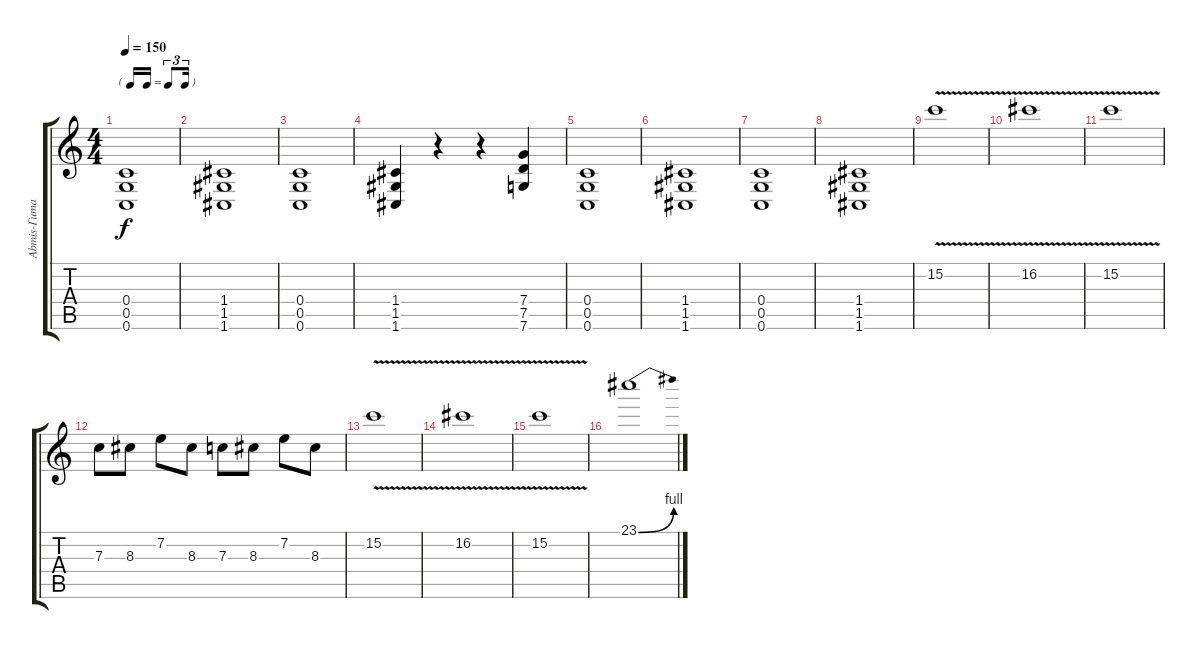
\track ("Abmis-Гитара 2" "Abmis-Гита") {instrument distortionguitar}
\staff {score tabs}
\tuning (D4 A3 F3 C3 G2 C2) {hide}
\ts (4 4)
\tf triplet16th
\tempo 150
\clef g2
\ks c
(0.4 0.5 0.6).1{dy f} |
(1.4 1.5 1.6).1 |
(0.4 0.5 0.6).1 |
(1.4 1.5 1.6).4 r.4 r.4 (7.4 7.5 7.6).4 |
(0.4 0.5 0.6).1 |
(1.4 1.5 1.6).1 |
(0.4 0.5 0.6).1 |
(1.4 1.5 1.6).1 |
15.2{v}.1 |
16.2{v}.1 |
15.2{v}.1 |
7.3.8 8.3.8 7.2.8 8.3.8 7.3.8 8.3.8 7.2.8 8.3.8 |
15.2{v}.1 |
16.2{v}.1 |
15.2{v}.1 |
23.1{be (bend 0 0 60 4)}.1
